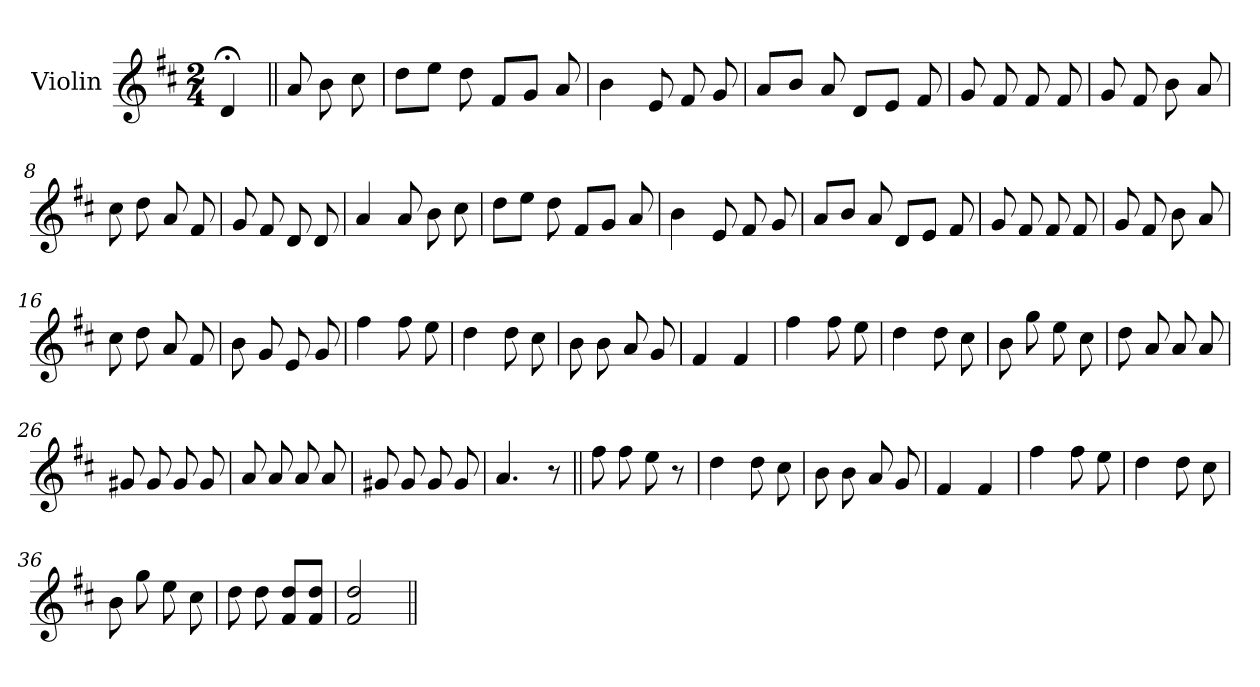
**kern
*part1
*staff1
*I"Violin
*I'Vln.
*clefG2
*k[f#c#]
*M2/4
=1
4d;/
=2||
8a/
8b\
8cc#\
=3
8dd\L
8ee\J
8dd\
8f#/L
8g/J
8a/
=4
4b\
8e/
8f#/
8g/
=5
8a/L
8b/J
8a/
8d/L
8e/J
8f#/
=6
8g/
8f#/
8f#/
8f#/
=7
8g/
8f#/
8b\
8a/
!!LO:LB:g=z
=8
8cc#\
8dd\
8a/
8f#/
=9
8g/
8f#/
8d/
8d/
=10
4a/
8a/
8b\
8cc#\
=11
8dd\L
8ee\J
8dd\
8f#/L
8g/J
8a/
=12
4b\
8e/
8f#/
8g/
=13
8a/L
8b/J
8a/
8d/L
8e/J
8f#/
!!LO:LB:g=z
=14
8g/
8f#/
8f#/
8f#/
=15
8g/
8f#/
8b\
8a/
=16
8cc#\
8dd\
8a/
8f#/
=17
8b\
8g/
8e/
8g/
=18
4ff#\
8ff#\
8ee\
=19
4dd\
8dd\
8cc#\
=20
8b\
8b\
8a/
8g/
=21
4f#/
4f#/
!!LO:LB:g=z
=22
4ff#\
8ff#\
8ee\
=23
4dd\
8dd\
8cc#\
=24
8b\
8gg\
8ee\
8cc#\
=25
8dd\
8a/
8a/
8a/
=26
8g#X/
8g#/
8g#/
8g#/
=27
8a/
8a/
8a/
8a/
=28
8g#X/
8g#/
8g#/
8g#/
=29
4.a/
8r
!!LO:LB:g=z
=30||
8ff#\
8ff#\
8ee\
8r
=31
4dd\
8dd\
8cc#\
=32
8b\
8b\
8a/
8g/
=33
4f#/
4f#/
=34
4ff#\
8ff#\
8ee\
=35
4dd\
8dd\
8cc#\
=36
8b\
8gg\
8ee\
8cc#\
=37
8dd\
8dd\
8f#/ 8dd/L
8f#/ 8dd/J
=38
2f#/ 2dd/
=||
*-
